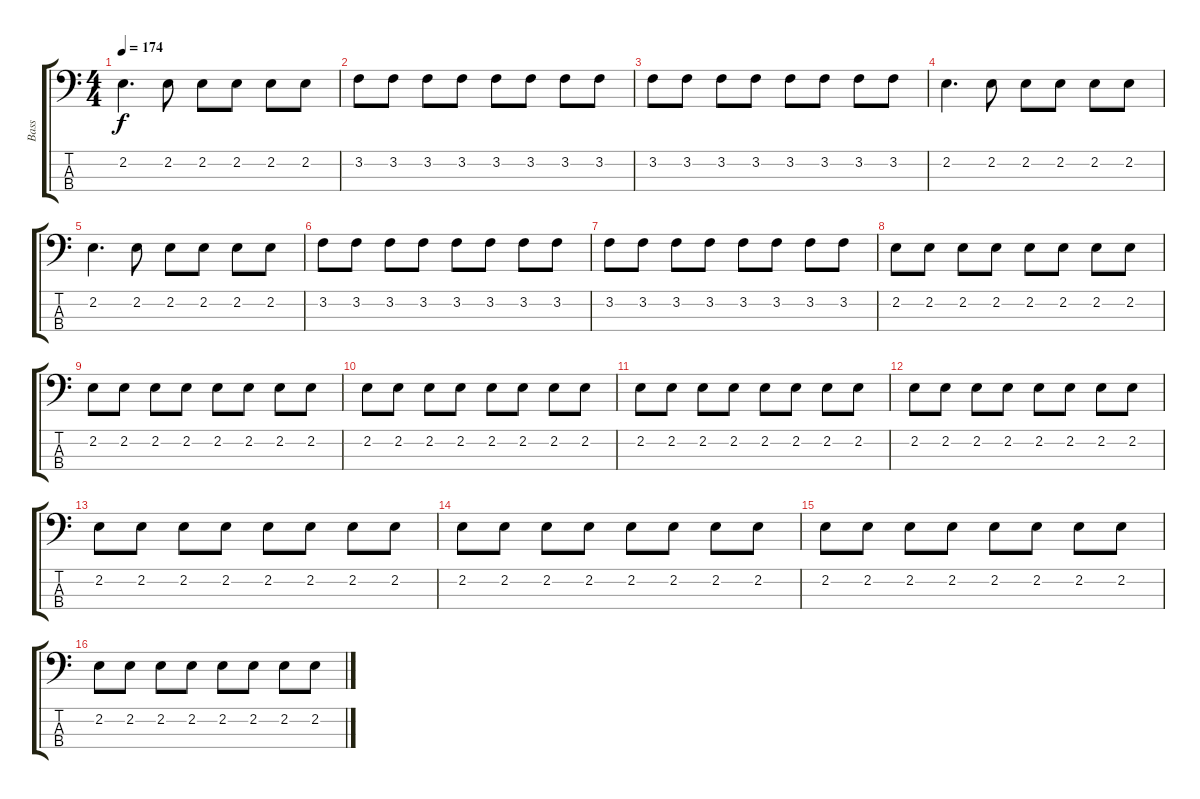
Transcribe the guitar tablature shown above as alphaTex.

\track ("Bass" "Bass") {instrument electricbasspick}
\staff {score tabs}
\tuning (G2 D2 A1 E1) {hide}
\ts (4 4)
\tempo 174
\clef f4
\ks c
2.2.4{d dy f} 2.2.8 2.2.8 2.2.8 2.2.8 2.2.8 |
3.2.8 3.2.8 3.2.8 3.2.8 3.2.8 3.2.8 3.2.8 3.2.8 |
3.2.8 3.2.8 3.2.8 3.2.8 3.2.8 3.2.8 3.2.8 3.2.8 |
2.2.4{d} 2.2.8 2.2.8 2.2.8 2.2.8 2.2.8 |
2.2.4{d} 2.2.8 2.2.8 2.2.8 2.2.8 2.2.8 |
3.2.8 3.2.8 3.2.8 3.2.8 3.2.8 3.2.8 3.2.8 3.2.8 |
3.2.8 3.2.8 3.2.8 3.2.8 3.2.8 3.2.8 3.2.8 3.2.8 |
2.2.8 2.2.8 2.2.8 2.2.8 2.2.8 2.2.8 2.2.8 2.2.8 |
2.2.8 2.2.8 2.2.8 2.2.8 2.2.8 2.2.8 2.2.8 2.2.8 |
2.2.8 2.2.8 2.2.8 2.2.8 2.2.8 2.2.8 2.2.8 2.2.8 |
2.2.8 2.2.8 2.2.8 2.2.8 2.2.8 2.2.8 2.2.8 2.2.8 |
2.2.8 2.2.8 2.2.8 2.2.8 2.2.8 2.2.8 2.2.8 2.2.8 |
2.2.8 2.2.8 2.2.8 2.2.8 2.2.8 2.2.8 2.2.8 2.2.8 |
2.2.8 2.2.8 2.2.8 2.2.8 2.2.8 2.2.8 2.2.8 2.2.8 |
2.2.8 2.2.8 2.2.8 2.2.8 2.2.8 2.2.8 2.2.8 2.2.8 |
2.2.8 2.2.8 2.2.8 2.2.8 2.2.8 2.2.8 2.2.8 2.2.8
